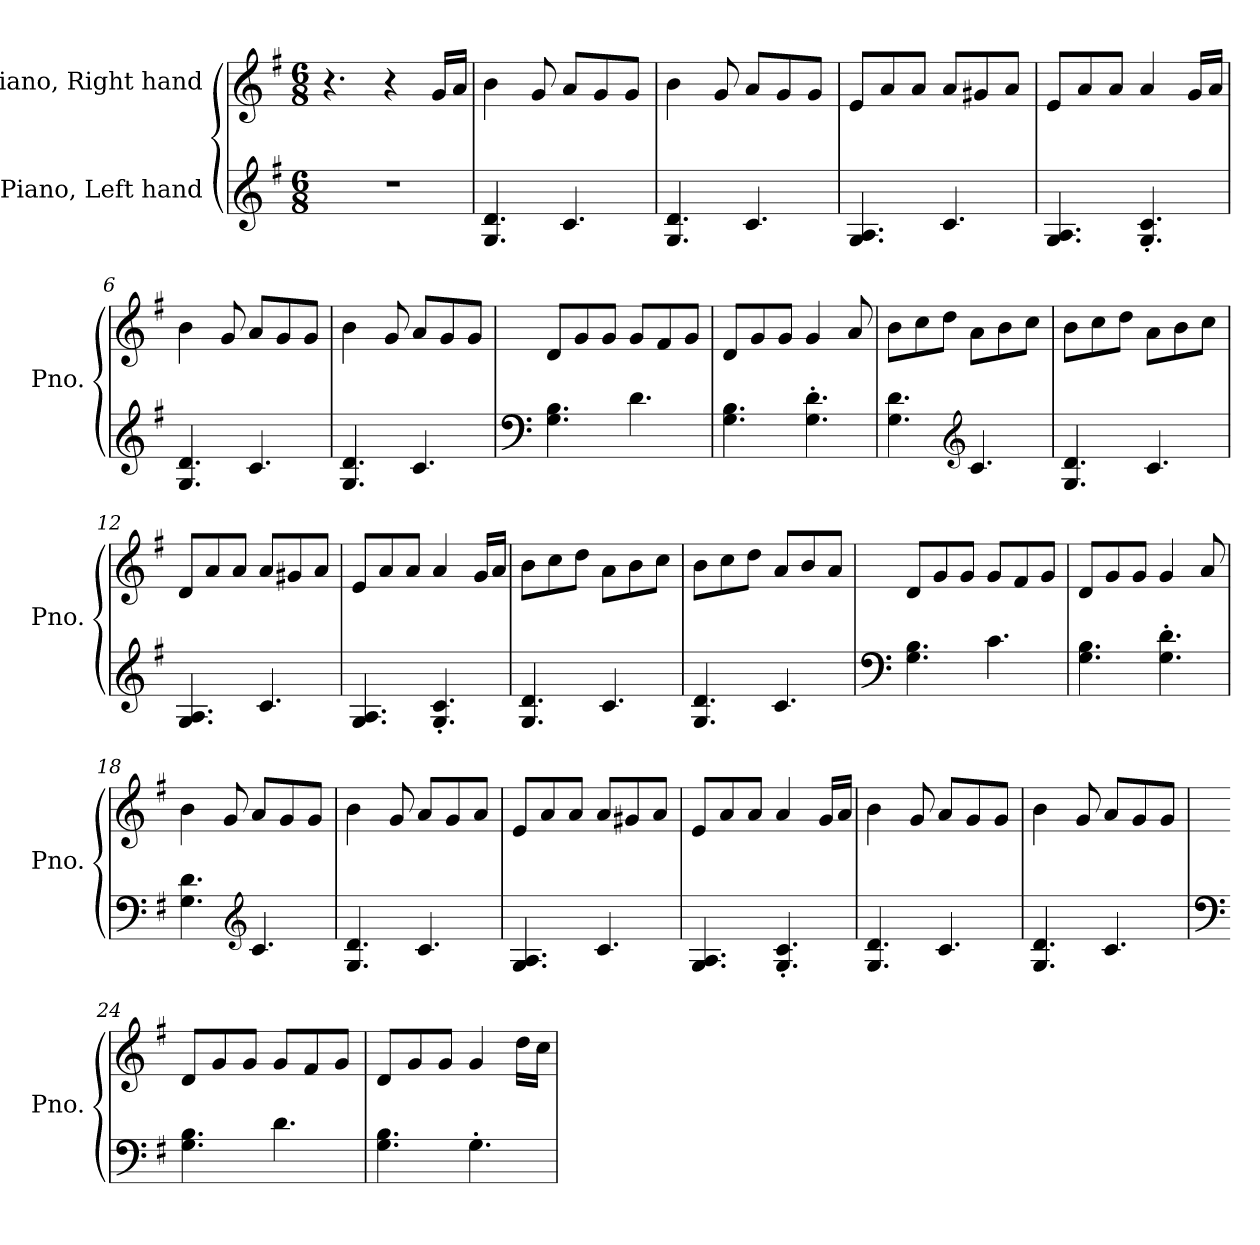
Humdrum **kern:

**kern	**kern
*part2	*part1
*staff2	*staff1
*I"Piano, Left hand	*I"Piano, Right hand
*I'Pno.	*I'Pno.
*clefG2	*clefG2
*k[f#]	*k[f#]
*M6/8	*M6/8
*MM120	*MM120
=1	=1
2.r	4.r
.	4r
.	16g/LL
.	16a/JJ
=2	=2
4.G/ 4.d/	4b\
.	8g/
4.c/	8a/L
.	8g/
.	8g/J
=3	=3
4.G/ 4.d/	4b\
.	8g/
4.c/	8a/L
.	8g/
.	8g/J
=4	=4
4.G/ 4.A/	8e/L
.	8a/
.	8a/J
4.c/	8a/L
.	8g#X/
.	8a/J
=5	=5
4.G/ 4.A/	8e/L
.	8a/
.	8a/J
4.G/' 4.c/'	4a/
.	16g/LL
.	16a/JJ
!!LO:LB:g=z
=6	=6
4.G/ 4.d/	4b\
.	8g/
4.c/	8a/L
.	8g/
.	8g/J
=7	=7
4.G/ 4.d/	4b\
.	8g/
4.c/	8a/L
.	8g/
.	8g/J
=8	=8
*clefF4	*
4.G\ 4.B\	8d/L
.	8g/
.	8g/J
4.d\	8g/L
.	8f#/
.	8g/J
=9	=9
4.G\ 4.B\	8d/L
.	8g/
.	8g/J
4.G\' 4.d\'	4g/
.	8a/
=10	=10
4.G\ 4.d\	8b\L
.	8cc\
.	8dd\J
*clefG2	*
4.c/	8a\L
.	8b\
.	8cc\J
=11	=11
4.G/ 4.d/	8b\L
.	8cc\
.	8dd\J
4.c/	8a\L
.	8b\
.	8cc\J
!!LO:LB:g=z
=12	=12
4.G/ 4.A/	8d/L
.	8a/
.	8a/J
4.c/	8a/L
.	8g#X/
.	8a/J
=13	=13
4.G/ 4.A/	8e/L
.	8a/
.	8a/J
4.G/' 4.c/'	4a/
.	16g/LL
.	16a/JJ
=14	=14
4.G/ 4.d/	8b\L
.	8cc\
.	8dd\J
4.c/	8a\L
.	8b\
.	8cc\J
=15	=15
4.G/ 4.d/	8b\L
.	8cc\
.	8dd\J
4.c/	8a/L
.	8b/
.	8a/J
=16	=16
*clefF4	*
4.G\ 4.B\	8d/L
.	8g/
.	8g/J
4.c\	8g/L
.	8f#/
.	8g/J
=17	=17
4.G\ 4.B\	8d/L
.	8g/
.	8g/J
4.G\' 4.d\'	4g/
.	8a/
!!LO:LB:g=z
=18	=18
4.G\ 4.d\	4b\
.	8g/
*clefG2	*
4.c/	8a/L
.	8g/
.	8g/J
=19	=19
4.G/ 4.d/	4b\
.	8g/
4.c/	8a/L
.	8g/
.	8a/J
=20	=20
4.G/ 4.A/	8e/L
.	8a/
.	8a/J
4.c/	8a/L
.	8g#X/
.	8a/J
=21	=21
4.G/ 4.A/	8e/L
.	8a/
.	8a/J
4.G/' 4.c/'	4a/
.	16g/LL
.	16a/JJ
=22	=22
4.G/ 4.d/	4b\
.	8g/
4.c/	8a/L
.	8g/
.	8g/J
=23	=23
4.G/ 4.d/	4b\
.	8g/
4.c/	8a/L
.	8g/
.	8g/J
!!LO:LB:g=z
=24	=24
*clefF4	*
4.G\ 4.B\	8d/L
.	8g/
.	8g/J
4.d\	8g/L
.	8f#/
.	8g/J
=25	=25
4.G\ 4.B\	8d/L
.	8g/
.	8g/J
4.G'\	4g/
.	16dd\LL
.	16cc\JJ
=	=
*-	*-
